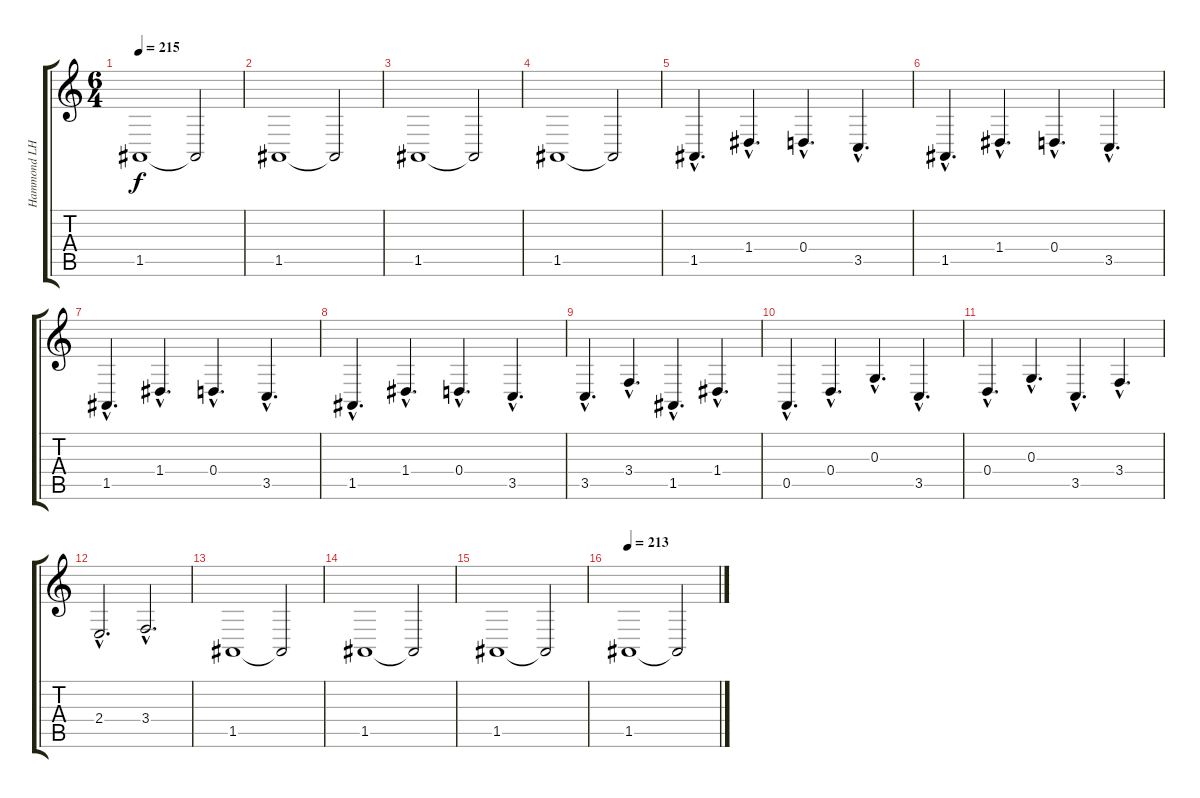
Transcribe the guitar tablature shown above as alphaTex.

\track ("Hammond LH" "Hammond LH") {instrument drawbarorgan}
\staff {score tabs}
\tuning (E4 B3 G3 D3 A2 E2) {hide}
\ts (6 4)
\tempo 215
\clef g2
\ks c
1.5.1{dy f} 1.5{t}.2 |
1.5.1 1.5{t}.2 |
1.5.1 1.5{t}.2 |
1.5.1 1.5{t}.2 |
1.5{hac}.4{d} 1.4{hac}.4{d} 0.4{hac}.4{d} 3.5{hac}.4{d} |
1.5{hac}.4{d} 1.4{hac}.4{d} 0.4{hac}.4{d} 3.5{hac}.4{d} |
1.5{hac}.4{d} 1.4{hac}.4{d} 0.4{hac}.4{d} 3.5{hac}.4{d} |
1.5{hac}.4{d} 1.4{hac}.4{d} 0.4{hac}.4{d} 3.5{hac}.4{d} |
3.5{hac}.4{d} 3.4{hac}.4{d} 1.5{hac}.4{d} 1.4{hac}.4{d} |
0.5{hac}.4{d} 0.4{hac}.4{d} 0.3{hac}.4{d} 3.5{hac}.4{d} |
0.4{hac}.4{d} 0.3{hac}.4{d} 3.5{hac}.4{d} 3.4{hac}.4{d} |
2.4{hac}.2{d} 3.4{hac}.2{d} |
1.5.1 1.5{t}.2 |
1.5.1 1.5{t}.2 |
1.5.1 1.5{t}.2 |
\tempo 213
1.5.1 1.5{t}.2
